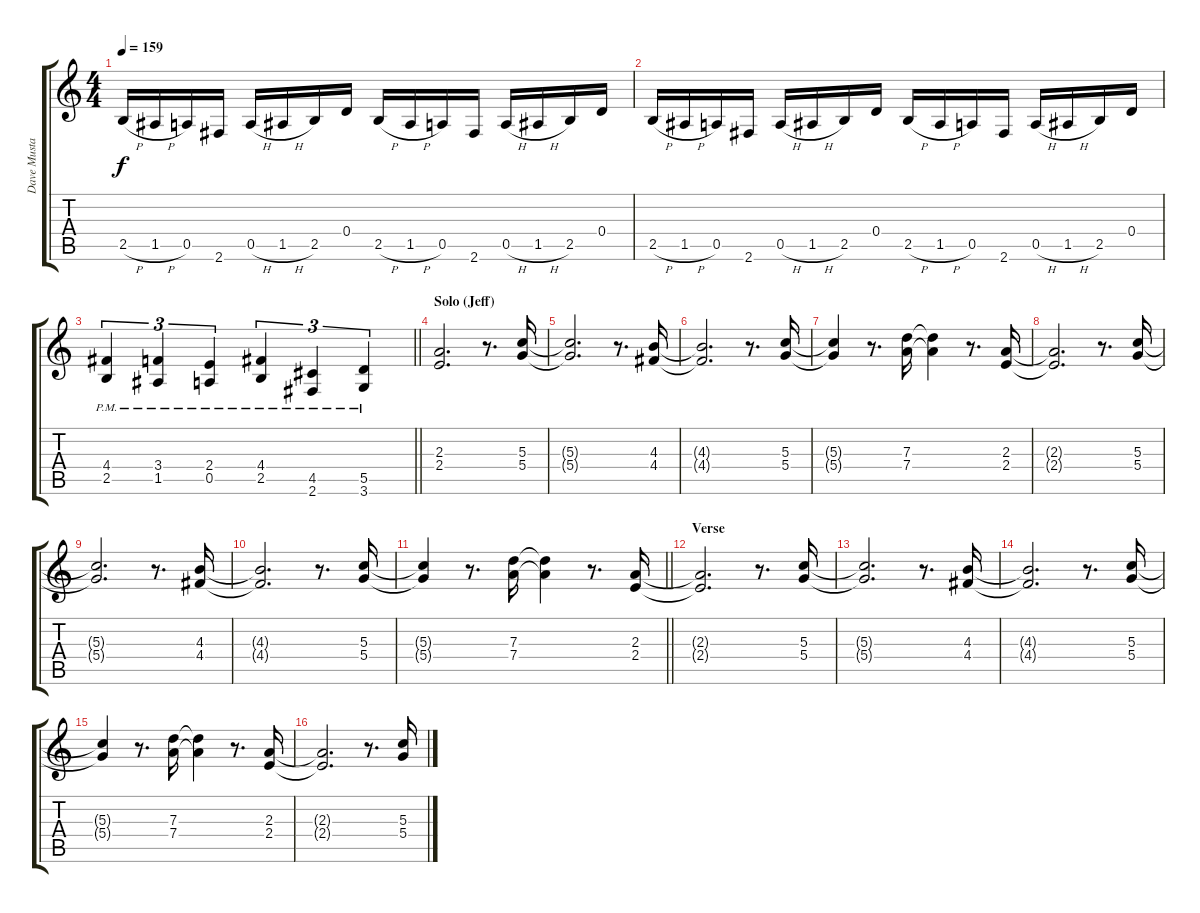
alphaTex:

\track ("Dave Mustaine" "Dave Musta") {instrument distortionguitar}
\staff {score tabs}
\tuning (E4 B3 G3 D3 A2 E2) {hide}
\ts (4 4)
\tempo 159
\clef g2
\ks c
2.5{h}.16{dy f} 1.5{h}.16 0.5.16 2.6.16 0.5{h}.16 1.5{h}.16 2.5.16 0.4.16 2.5{h}.16 1.5{h}.16 0.5.16 2.6.16 0.5{h}.16 1.5{h}.16 2.5.16 0.4.16 |
2.5{h}.16 1.5{h}.16 0.5.16 2.6.16 0.5{h}.16 1.5{h}.16 2.5.16 0.4.16 2.5{h}.16 1.5{h}.16 0.5.16 2.6.16 0.5{h}.16 1.5{h}.16 2.5.16 0.4.16 |
\barLineRight lightlight
(4.4{pm} 2.5{pm}).4{tu (3 2)} (3.4{pm} 1.5{pm}).4{tu (3 2)} (2.4{pm} 0.5{pm}).4{tu (3 2)} (4.4{pm} 2.5{pm}).4{tu (3 2)} (4.5{pm} 2.6{pm}).4{tu (3 2)} (5.5{pm} 3.6{pm}).4{tu (3 2)} |
\section ("" "Solo (Jeff)")
(2.3 2.4).2{d} r.8{d} (5.3 5.4).16 |
(5.3{t} 5.4{t}).2{d} r.8{d} (4.3 4.4).16 |
(4.3{t} 4.4{t}).2{d} r.8{d} (5.3 5.4).16 |
(5.3{t} 5.4{t}).4 r.8{d} (7.3 7.4).16 (7.3{t} 7.4{t}).4 r.8{d} (2.3 2.4).16 |
(2.3{t} 2.4{t}).2{d} r.8{d} (5.3 5.4).16 |
(5.3{t} 5.4{t}).2{d} r.8{d} (4.3 4.4).16 |
(4.3{t} 4.4{t}).2{d} r.8{d} (5.3 5.4).16 |
\barLineRight lightlight
(5.3{t} 5.4{t}).4 r.8{d} (7.3 7.4).16 (7.3{t} 7.4{t}).4 r.8{d} (2.3 2.4).16 |
\section ("" "Verse")
(2.3{t} 2.4{t}).2{d} r.8{d} (5.3 5.4).16 |
(5.3{t} 5.4{t}).2{d} r.8{d} (4.3 4.4).16 |
(4.3{t} 4.4{t}).2{d} r.8{d} (5.3 5.4).16 |
(5.3{t} 5.4{t}).4 r.8{d} (7.3 7.4).16 (7.3{t} 7.4{t}).4 r.8{d} (2.3 2.4).16 |
(2.3{t} 2.4{t}).2{d} r.8{d} (5.3 5.4).16
